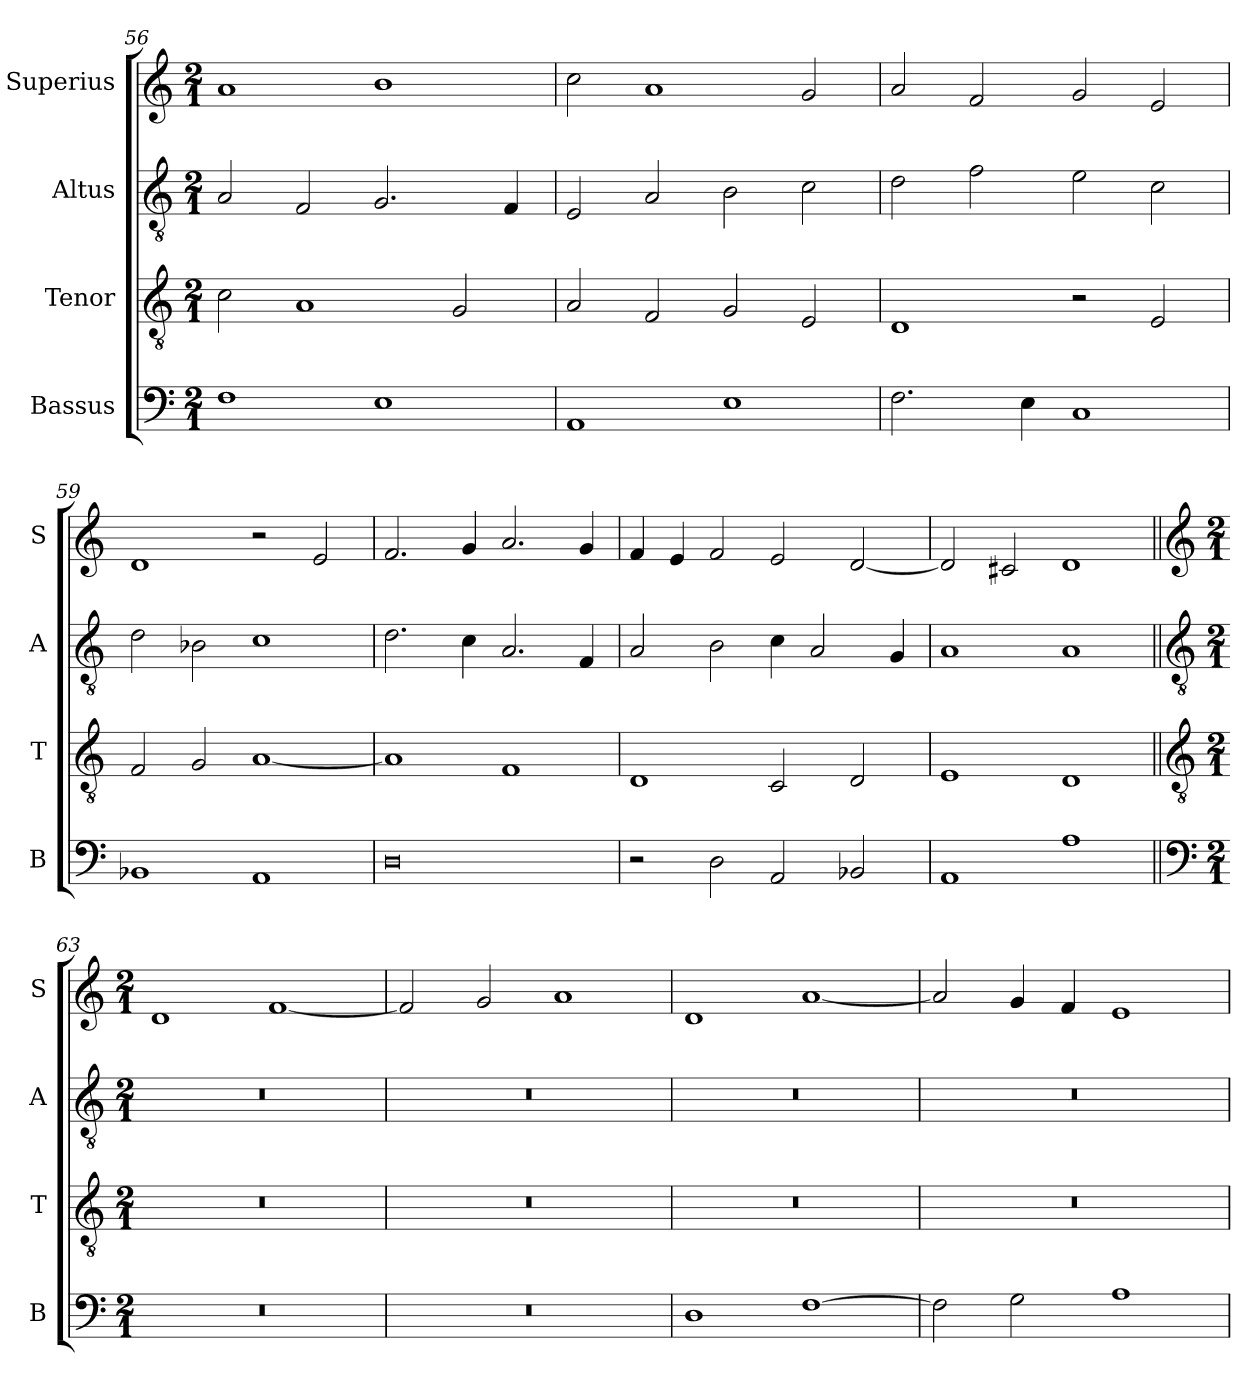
**kern	**kern	**kern	**kern
*part4	*part3	*part2	*part1
*staff4	*staff3	*staff2	*staff1
*I"Bassus	*I"Tenor	*I"Altus	*I"Superius
*I'B	*I'T	*I'A	*I'S
*clefF4	*clefGv2	*clefGv2	*clefG2
*k[]	*k[]	*k[]	*k[]
*M2/1	*M2/1	*M2/1	*M2/1
=56	=56	=56	=56
1F	2c\	2A/	1a
.	1A	2F/	.
1E	.	2.G/	1b
.	2G/	.	.
.	.	4F/	.
=57	=57	=57	=57
1AA	2A/	2E/	2cc\
.	2F/	2A/	1a
1E	2G/	2B\	.
.	2E/	2c\	2g/
=58	=58	=58	=58
2.F\	1D	2d\	2a/
.	.	2f\	2f/
4E\	.	.	.
1C	2r	2e\	2g/
.	2E/	2c\	2e/
=59	=59	=59	=59
1BB-X	2F/	2d\	1d
.	2G/	2B-X\	.
1AA	[1A	1c	2r
.	.	.	2e/
=60	=60	=60	=60
0D	1A]	2.d\	2.f/
.	.	4c\	4g/
.	1F	2.A/	2.a/
.	.	4F/	4g/
=61	=61	=61	=61
2r	1D	2A/	4f/
.	.	.	4e/
2D\	.	2B\	2f/
2AA/	2C/	4c\	2e/
.	.	2A/	.
2BB-X/	2D/	.	[2d/
.	.	4G/	.
=62	=62	=62	=62
1AA	1E	1A	2d/]
.	.	.	2c#X/
1A	1D	1A	1d
!!LO:LB:g=z
=63||	=63||	=63||	=63||
*clefF4	*clefGv2	*clefGv2	*clefG2
*k[]	*k[]	*k[]	*k[]
*M2/1	*M2/1	*M2/1	*M2/1
0r	0r	0r	1d
.	.	.	[1f
=64	=64	=64	=64
0r	0r	0r	2f/]
.	.	.	2g/
.	.	.	1a
=65	=65	=65	=65
1D	0r	0r	1d
[1F	.	.	[1a
=66	=66	=66	=66
2F\]	0r	0r	2a/]
2G\	.	.	4g/
.	.	.	4f/
1A	.	.	1e
=	=	=	=
*-	*-	*-	*-
